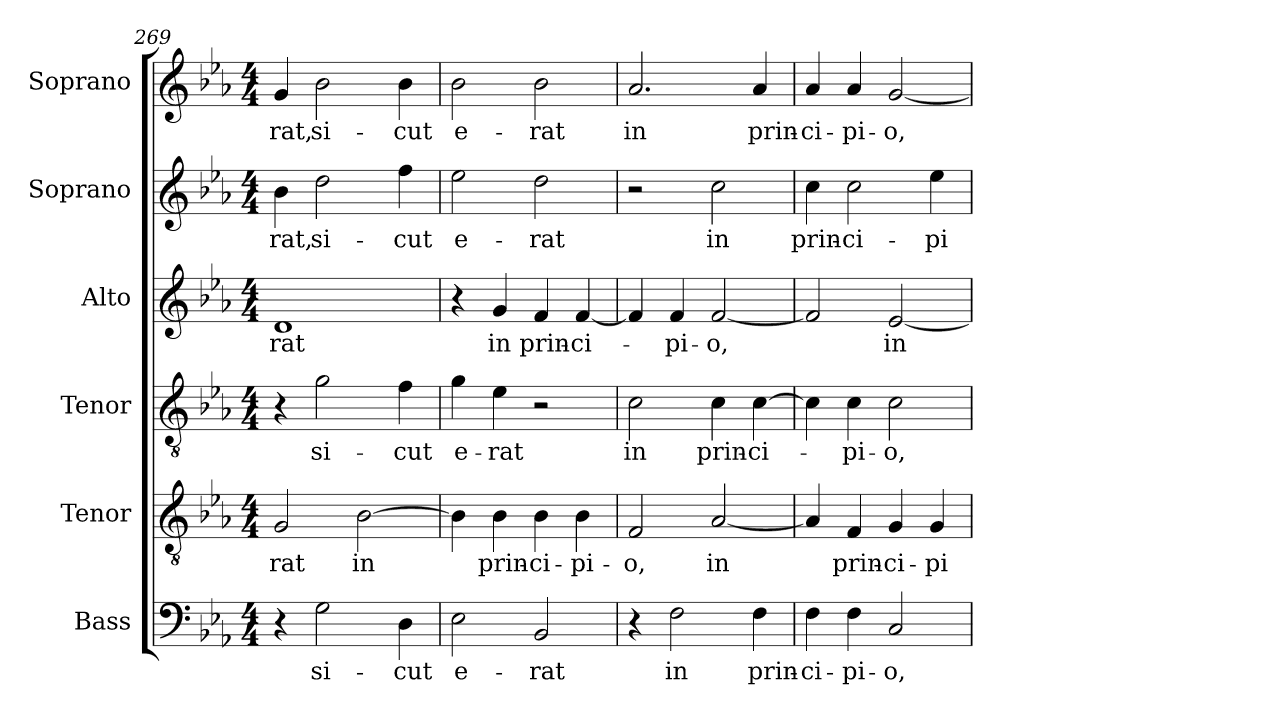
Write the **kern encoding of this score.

**kern	**text	**kern	**text	**kern	**text	**kern	**text	**kern	**text	**kern	**text
*part6	*part6	*part5	*part5	*part4	*part4	*part3	*part3	*part2	*part2	*part1	*part1
*staff6	*staff6	*staff5	*staff5	*staff4	*staff4	*staff3	*staff3	*staff2	*staff2	*staff1	*staff1
*I"Bass	*	*I"Tenor	*	*I"Tenor	*	*I"Alto	*	*I"Soprano	*	*I"Soprano	*
*I'B	*	*I'T	*	*I'T	*	*I'A	*	*I'S	*	*I'S	*
*clefF4	*	*clefGv2	*	*clefGv2	*	*clefG2	*	*clefG2	*	*clefG2	*
*	*	*ITrd7c12	*	*ITrd7c12	*	*	*	*	*	*	*
*k[b-e-a-]	*	*k[b-e-a-]	*	*k[b-e-a-]	*	*k[b-e-a-]	*	*k[b-e-a-]	*	*k[b-e-a-]	*
*E-:	*	*E-:	*	*E-:	*	*E-:	*	*E-:	*	*E-:	*
*M4/4	*	*M4/4	*	*M4/4	*	*M4/4	*	*M4/4	*	*M4/4	*
=269	=269	=269	=269	=269	=269	=269	=269	=269	=269	=269	=269
!	!	!	!LO:LY:b:color=#000000	!	!	!	!	!	!	!	!
!	!	!	!	!	!	!	!LO:LY:b:color=#000000	!	!	!	!
!	!	!	!	!	!	!	!	!	!LO:LY:b:color=#000000	!	!
!	!	!	!	!	!	!	!	!	!	!	!LO:LY:b:color=#000000
4r	.	2GGi/	-rat	4r	.	1di	-rat	4b-i\	-rat,	4gi/	-rat,
!	!LO:LY:b:color=#000000	!	!	!	!	!	!	!	!	!	!
!	!	!	!	!	!LO:LY:b:color=#000000	!	!	!	!	!	!
!	!	!	!	!	!	!	!	!	!LO:LY:b:color=#000000	!	!
!	!	!	!	!	!	!	!	!	!	!	!LO:LY:b:color=#000000
2Gi\	si-	.	.	2Gi\	si-	.	.	2ddi\	si-	2b-i\	si-
!	!	!	!LO:LY:b:color=#000000	!	!	!	!	!	!	!	!
.	.	[2BB-i\	in	.	.	.	.	.	.	.	.
!	!LO:LY:b:color=#000000	!	!	!	!	!	!	!	!	!	!
!	!	!	!	!	!LO:LY:b:color=#000000	!	!	!	!	!	!
!	!	!	!	!	!	!	!	!	!LO:LY:b:color=#000000	!	!
!	!	!	!	!	!	!	!	!	!	!	!LO:LY:b:color=#000000
4Di\	-cut	.	.	4Fi\	-cut	.	.	4ffi\	-cut	4b-i\	-cut
=270	=270	=270	=270	=270	=270	=270	=270	=270	=270	=270	=270
!	!LO:LY:b:color=#000000	!	!	!	!	!	!	!	!	!	!
!	!	!	!	!	!LO:LY:b:color=#000000	!	!	!	!	!	!
!	!	!	!	!	!	!	!	!	!LO:LY:b:color=#000000	!	!
!	!	!	!	!	!	!	!	!	!	!	!LO:LY:b:color=#000000
2E-i\	e-	4BB-i\]	.	4Gi\	e-	4r	.	2ee-i\	e-	2b-i\	e-
!	!	!	!LO:LY:b:color=#000000	!	!	!	!	!	!	!	!
!	!	!	!	!	!LO:LY:b:color=#000000	!	!	!	!	!	!
!	!	!	!	!	!	!	!LO:LY:b:color=#000000	!	!	!	!
.	.	4BB-i\	prin-	4E-i\	-rat	4gi/	in	.	.	.	.
!	!LO:LY:b:color=#000000	!	!	!	!	!	!	!	!	!	!
!	!	!	!LO:LY:b:color=#000000	!	!	!	!	!	!	!	!
!	!	!	!	!	!	!	!LO:LY:b:color=#000000	!	!	!	!
!	!	!	!	!	!	!	!	!	!LO:LY:b:color=#000000	!	!
!	!	!	!	!	!	!	!	!	!	!	!LO:LY:b:color=#000000
2BB-i/	-rat	4BB-i\	-ci-	2r	.	4fi/	prin-	2ddi\	-rat	2b-i\	-rat
!	!	!	!LO:LY:b:color=#000000	!	!	!	!	!	!	!	!
!	!	!	!	!	!	!	!LO:LY:b:color=#000000	!	!	!	!
.	.	4BB-i\	-pi-	.	.	[4fi/	-ci-	.	.	.	.
=271	=271	=271	=271	=271	=271	=271	=271	=271	=271	=271	=271
!	!	!	!LO:LY:b:color=#000000	!	!	!	!	!	!	!	!
!	!	!	!	!	!LO:LY:b:color=#000000	!	!	!	!	!	!
!	!	!	!	!	!	!	!	!	!	!	!LO:LY:b:color=#000000
4r	.	2FFi/	-o,	2Ci\	in	4fi/]	.	2r	.	2.a-i/	in
!	!LO:LY:b:color=#000000	!	!	!	!	!	!	!	!	!	!
!	!	!	!	!	!	!	!LO:LY:b:color=#000000	!	!	!	!
2Fi\	in	.	.	.	.	4fi/	-pi-	.	.	.	.
!	!	!	!LO:LY:b:color=#000000	!	!	!	!	!	!	!	!
!	!	!	!	!	!LO:LY:b:color=#000000	!	!	!	!	!	!
!	!	!	!	!	!	!	!LO:LY:b:color=#000000	!	!	!	!
!	!	!	!	!	!	!	!	!	!LO:LY:b:color=#000000	!	!
.	.	[2AA-i/	in	4Ci\	prin-	[2fi/	-o,	2cci\	in	.	.
!	!LO:LY:b:color=#000000	!	!	!	!	!	!	!	!	!	!
!	!	!	!	!	!LO:LY:b:color=#000000	!	!	!	!	!	!
!	!	!	!	!	!	!	!	!	!	!	!LO:LY:b:color=#000000
4Fi\	prin-	.	.	[4Ci\	-ci-	.	.	.	.	4a-i/	prin-
=272	=272	=272	=272	=272	=272	=272	=272	=272	=272	=272	=272
!	!LO:LY:b:color=#000000	!	!	!	!	!	!	!	!	!	!
!	!	!	!	!	!	!	!	!	!LO:LY:b:color=#000000	!	!
!	!	!	!	!	!	!	!	!	!	!	!LO:LY:b:color=#000000
4Fi\	-ci-	4AA-i/]	.	4Ci\]	.	2fi/]	.	4cci\	prin-	4a-i/	-ci-
!	!LO:LY:b:color=#000000	!	!	!	!	!	!	!	!	!	!
!	!	!	!LO:LY:b:color=#000000	!	!	!	!	!	!	!	!
!	!	!	!	!	!LO:LY:b:color=#000000	!	!	!	!	!	!
!	!	!	!	!	!	!	!	!	!LO:LY:b:color=#000000	!	!
!	!	!	!	!	!	!	!	!	!	!	!LO:LY:b:color=#000000
4Fi\	-pi-	4FFi/	prin-	4Ci\	-pi-	.	.	2cci\	-ci-	4a-i/	-pi-
!	!LO:LY:b:color=#000000	!	!	!	!	!	!	!	!	!	!
!	!	!	!LO:LY:b:color=#000000	!	!	!	!	!	!	!	!
!	!	!	!	!	!LO:LY:b:color=#000000	!	!	!	!	!	!
!	!	!	!	!	!	!	!LO:LY:b:color=#000000	!	!	!	!
!	!	!	!	!	!	!	!	!	!	!	!LO:LY:b:color=#000000
2Ci/	-o,	4GGi/	-ci-	2Ci\	-o,	[2e-i/	in	.	.	[2gi/	-o,
!	!	!	!LO:LY:b:color=#000000	!	!	!	!	!	!	!	!
!	!	!	!	!	!	!	!	!	!LO:LY:b:color=#000000	!	!
.	.	4GGi/	-pi-	.	.	.	.	4ee-i\	-pi-	.	.
=	=	=	=	=	=	=	=	=	=	=	=
*-	*-	*-	*-	*-	*-	*-	*-	*-	*-	*-	*-
